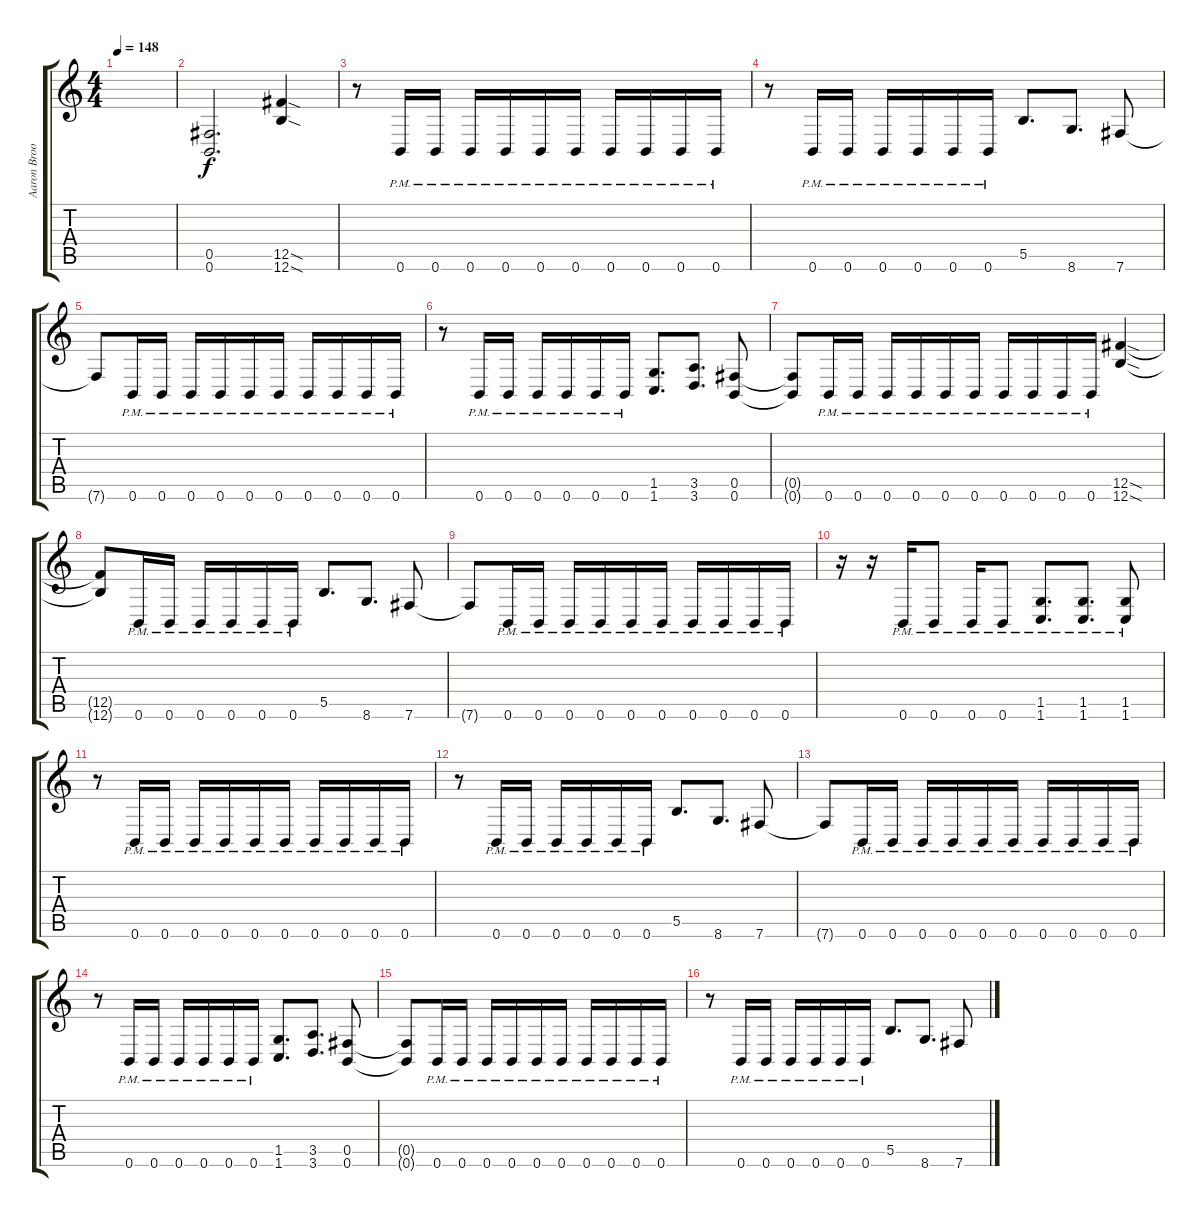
\track ("Aaron Brooks" "Aaron Broo") {instrument distortionguitar}
\staff {score tabs}
\tuning (Db4 Ab3 E3 B2 Gb2 B1) {hide}
\ts (4 4)
\tempo 148
\clef g2
\ks c
|
(0.5 0.6).2{d} (12.5{sod} 12.6{sod}).4 |
r.8 0.6{pm}.16 0.6{pm}.16 0.6{pm}.16 0.6{pm}.16 0.6{pm}.16 0.6{pm}.16 0.6{pm}.16 0.6{pm}.16 0.6{pm}.16 0.6{pm}.16 |
r.8 0.6{pm}.16 0.6{pm}.16 0.6{pm}.16 0.6{pm}.16 0.6{pm}.16 0.6{pm}.16 5.5.8{d} 8.6.8{d} 7.6.8 |
7.6{t}.8 0.6{pm}.16 0.6{pm}.16 0.6{pm}.16 0.6{pm}.16 0.6{pm}.16 0.6{pm}.16 0.6{pm}.16 0.6{pm}.16 0.6{pm}.16 0.6{pm}.16 |
r.8 0.6{pm}.16 0.6{pm}.16 0.6{pm}.16 0.6{pm}.16 0.6{pm}.16 0.6{pm}.16 (1.5 1.6).8{d} (3.5 3.6).8{d} (0.5 0.6).8 |
(0.5{t} 0.6{t}).8 0.6{pm}.16 0.6{pm}.16 0.6{pm}.16 0.6{pm}.16 0.6{pm}.16 0.6{pm}.16 0.6{pm}.16 0.6{pm}.16 0.6{pm}.16 0.6{pm}.16 (12.5{sod} 12.6{sod}).4 |
(12.5{t} 12.6{t}).8 0.6{pm}.16 0.6{pm}.16 0.6{pm}.16 0.6{pm}.16 0.6{pm}.16 0.6{pm}.16 5.5.8{d} 8.6.8{d} 7.6.8 |
7.6{t}.8 0.6{pm}.16 0.6{pm}.16 0.6{pm}.16 0.6{pm}.16 0.6{pm}.16 0.6{pm}.16 0.6{pm}.16 0.6{pm}.16 0.6{pm}.16 0.6{pm}.16 |
r.16 r.16 0.6{pm}.16 0.6{pm}.8 0.6{pm}.16 0.6{pm}.8 (1.5{pm} 1.6{pm}).8{d} (1.5{pm} 1.6{pm}).8{d} (1.5{pm} 1.6{pm}).8 |
r.8 0.6{pm}.16 0.6{pm}.16 0.6{pm}.16 0.6{pm}.16 0.6{pm}.16 0.6{pm}.16 0.6{pm}.16 0.6{pm}.16 0.6{pm}.16 0.6{pm}.16 |
r.8 0.6{pm}.16 0.6{pm}.16 0.6{pm}.16 0.6{pm}.16 0.6{pm}.16 0.6{pm}.16 5.5.8{d} 8.6.8{d} 7.6.8 |
7.6{t}.8 0.6{pm}.16 0.6{pm}.16 0.6{pm}.16 0.6{pm}.16 0.6{pm}.16 0.6{pm}.16 0.6{pm}.16 0.6{pm}.16 0.6{pm}.16 0.6{pm}.16 |
r.8 0.6{pm}.16 0.6{pm}.16 0.6{pm}.16 0.6{pm}.16 0.6{pm}.16 0.6{pm}.16 (1.5 1.6).8{d} (3.5 3.6).8{d} (0.5 0.6).8 |
(0.5{t} 0.6{t}).8 0.6{pm}.16 0.6{pm}.16 0.6{pm}.16 0.6{pm}.16 0.6{pm}.16 0.6{pm}.16 0.6{pm}.16 0.6{pm}.16 0.6{pm}.16 0.6{pm}.16 |
r.8 0.6{pm}.16 0.6{pm}.16 0.6{pm}.16 0.6{pm}.16 0.6{pm}.16 0.6{pm}.16 5.5.8{d} 8.6.8{d} 7.6.8
